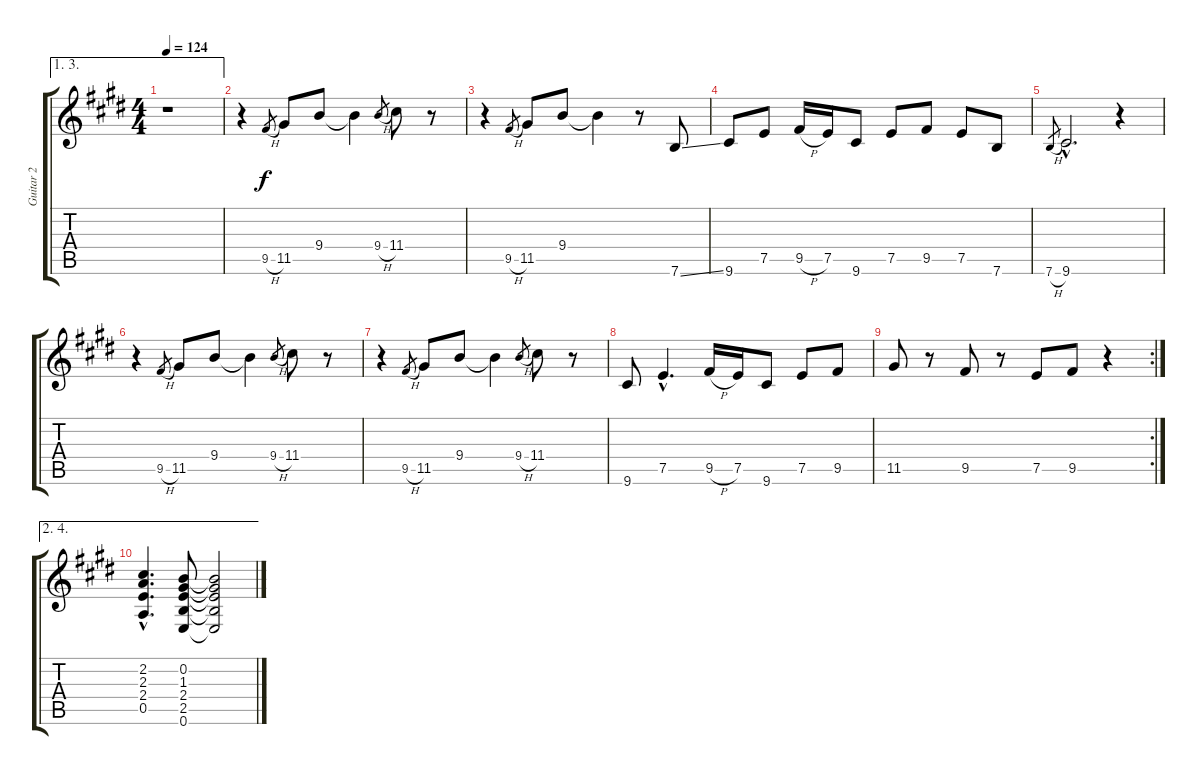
\track ("Guitar 2" "Guitar 2") {instrument electricguitarmuted}
\staff {score tabs}
\tuning (E4 B3 G3 D3 A2 E2) {hide}
\ae (1 3)
\ts (4 4)
\tempo 124
\clef g2
\ks e
r.1{dy f} |
r.4 9.5{h}.8{gr} 11.5.8 9.4.8 9.4{t}.4 9.4{h}.8{gr} 11.4.8 r.8 |
r.4 9.5{h}.8{gr} 11.5.8 9.4.8 9.4{t}.4 r.8 7.6{ss}.8 |
9.6.8 7.5.8 9.5{h}.16 7.5.16 9.6.8 7.5.8 9.5.8 7.5.8 7.6.8 |
7.6{h}.8{gr} 9.6{hac}.2{d} r.4 |
r.4 9.5{h}.8{gr} 11.5.8 9.4.8 9.4{t}.4 9.4{h}.8{gr} 11.4.8 r.8 |
r.4 9.5{h}.8{gr} 11.5.8 9.4.8 9.4{t}.4 9.4{h}.8{gr} 11.4.8 r.8 |
9.6.8 7.5{hac}.4{d} 9.5{h}.16 7.5.16 9.6.8 7.5.8 9.5.8 |
\rc 2
11.5.8 r.8 9.5.8 r.8 7.5.8 9.5.8 r.4 |
\ae (2 4)
(2.2{hac} 2.3{hac} 2.4{hac} 0.5{hac}).4{d} (0.2 1.3 2.4 2.5 0.6).8 (0.2{t} 1.3{t} 2.4{t} 2.5{t} 0.6{t}).2
